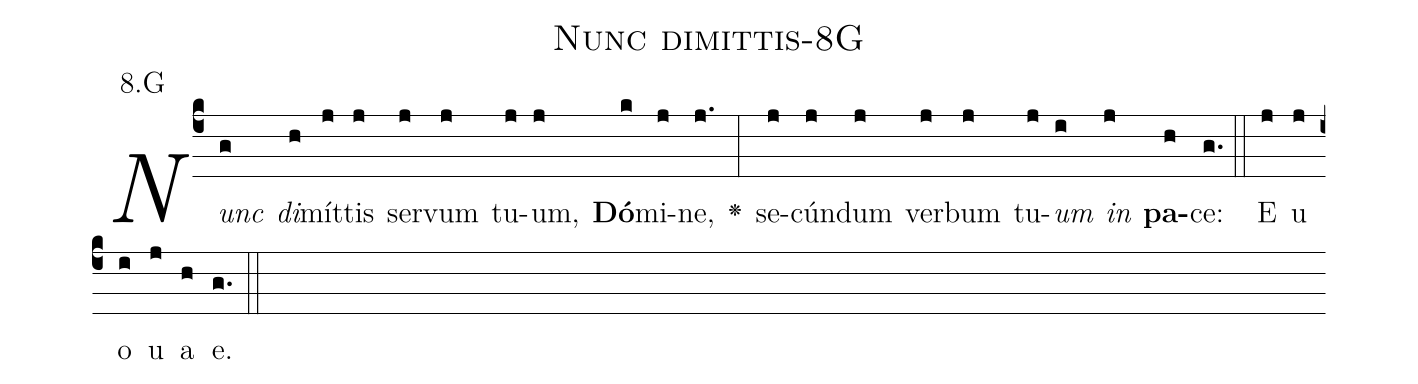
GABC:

name: Nunc dimittis-8G;
annotation: 8.G;
%%
(c4)<i>Nunc(g) di</i>(h)mít(j)tis(j) ser(j)vum(j) tu(j)um,(j) <b>Dó</b>(k)mi(j)ne,(j.) <v>\greheightstar</v>(:) se(j)cún(j)dum(j) ver(j)bum(j) tu(j)<i>um</i>(i) <i>in</i>(j) <b>pa</b>(h)ce:(g.) (::) E(j) u(j) o(i) u(j) a(h) e.(g.) (::)
